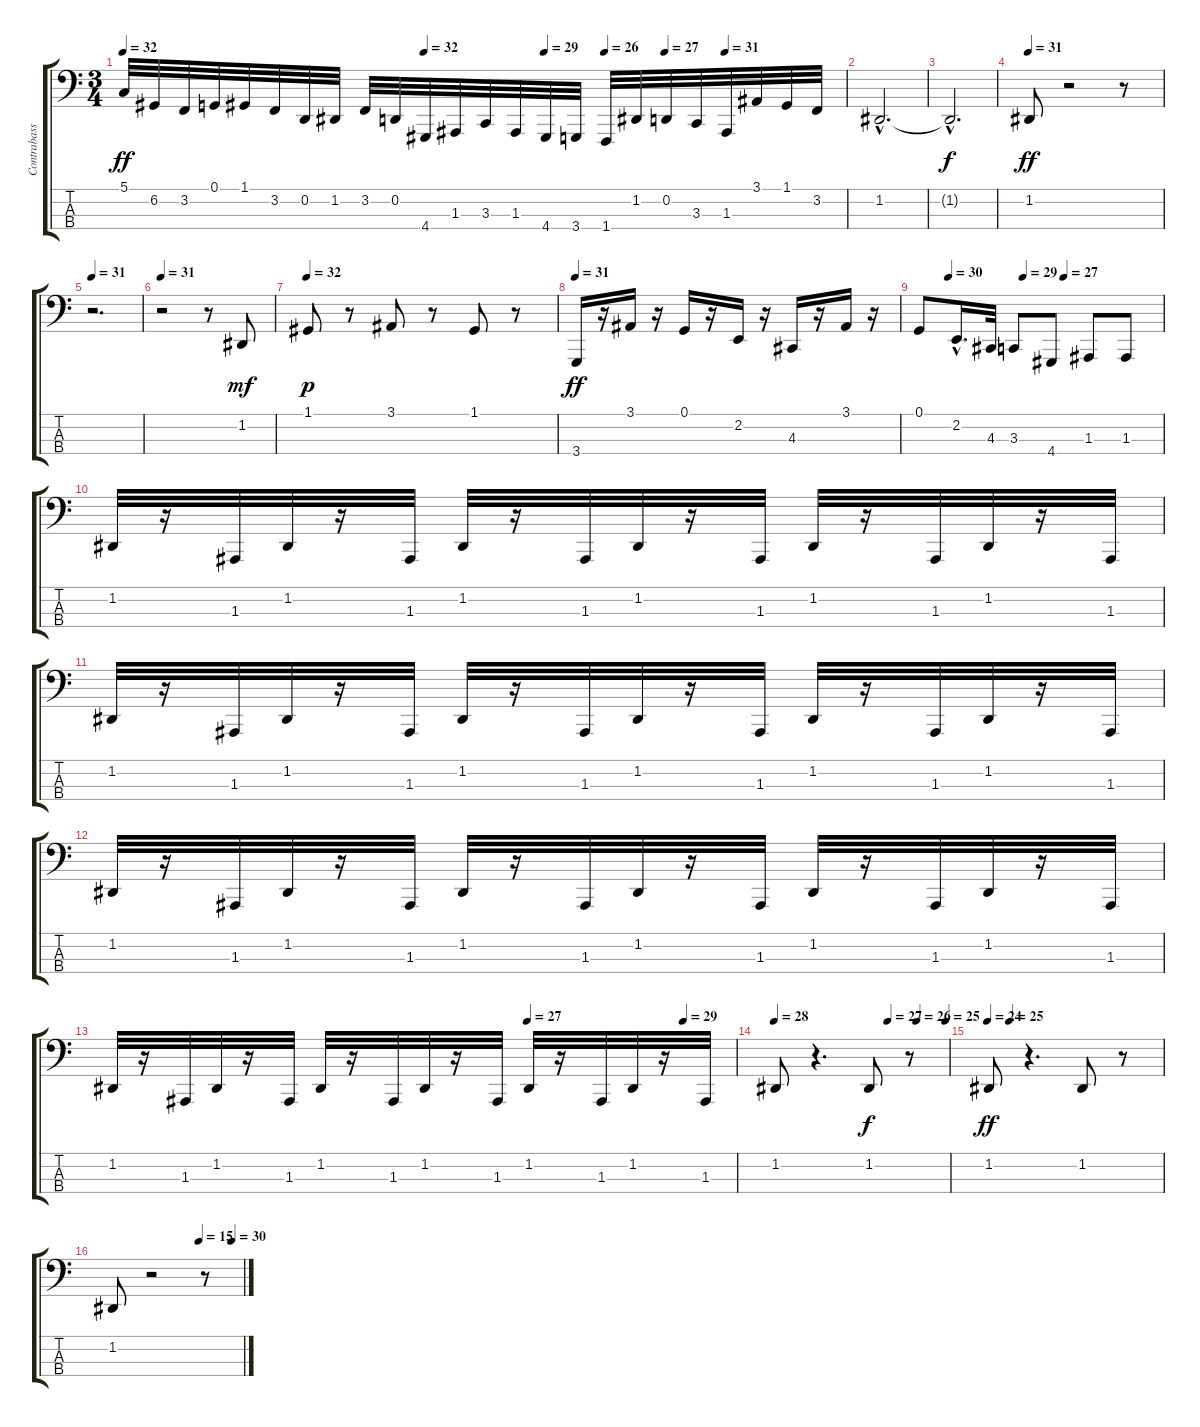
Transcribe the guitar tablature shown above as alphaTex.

\track ("Contrabasse" "Contrabass") {instrument stringensemble1}
\staff {score tabs}
\tuning (G2 D2 A1 E1) {hide}
\ts (3 4)
\tempo 32
\tempo (32 0.4166666666666667)
\tempo (29 0.5833333333333334)
\tempo (26 0.6666666666666666)
\tempo (27 0.75)
\tempo (31 0.8333333333333334)
\clef f4
\ks c
5.1.32{dy ff} 6.2.32 3.2.32 0.1.32 1.1.32 3.2.32 0.2.32 1.2.32 3.2.32 0.2.32 4.4.32 1.3.32 3.3.32 1.3.32 4.4.32 3.4.32 1.4.32 1.2.32 0.2.32 3.3.32 1.3.32 3.1.32 1.1.32 3.2.32 |
1.2{hac}.2{d} |
1.2{hac t}.2{d dy f} |
\tempo 31
1.2.8{dy ff} r.2 r.8 |
\tempo 31
r.2{d} |
\tempo 31
r.2 r.8 1.2.8{dy mf instrument pizzicatostrings} |
\tempo 32
1.1.8{dy p} r.8 3.1.8 r.8 1.1.8 r.8 |
\tempo 31
3.4.16{dy ff instrument stringensemble1} r.16 3.1.16 r.16 0.1.16 r.16 2.2.16 r.16 4.3.16 r.16 3.1.16 r.16 |
\tempo (30 0.125)
\tempo (29 0.4305555555555556)
\tempo (27 0.5972222222222222)
0.1.8 2.2{hac}.16{d} 4.3.32 3.3.8 4.4.8 1.3.8 1.3.8 |
1.2.32 r.16 1.3.32 1.2.32 r.16 1.3.32 1.2.32 r.16 1.3.32 1.2.32 r.16 1.3.32 1.2.32 r.16 1.3.32 1.2.32 r.16 1.3.32 |
1.2.32 r.16 1.3.32 1.2.32 r.16 1.3.32 1.2.32 r.16 1.3.32 1.2.32 r.16 1.3.32 1.2.32 r.16 1.3.32 1.2.32 r.16 1.3.32 |
1.2.32 r.16 1.3.32 1.2.32 r.16 1.3.32 1.2.32 r.16 1.3.32 1.2.32 r.16 1.3.32 1.2.32 r.16 1.3.32 1.2.32 r.16 1.3.32 |
\tempo (27 0.6666666666666666)
\tempo (29 0.9166666666666666)
1.2.32 r.16 1.3.32 1.2.32 r.16 1.3.32 1.2.32 r.16 1.3.32 1.2.32 r.16 1.3.32 1.2.32 r.16 1.3.32 1.2.32 r.16 1.3.32 |
\tempo 28
\tempo (27 0.6527777777777778)
\tempo (26 0.8194444444444444)
\tempo (25 0.9861111111111112)
1.2.8 r.4{d} 1.2.8{dy f} r.8 |
\tempo 24
\tempo (25 0.125)
1.2.8{dy ff} r.4{d} 1.2.8 r.8 |
\tempo (15 0.6666666666666666)
\tempo (30 0.9166666666666666)
1.2.8 r.2 r.8
